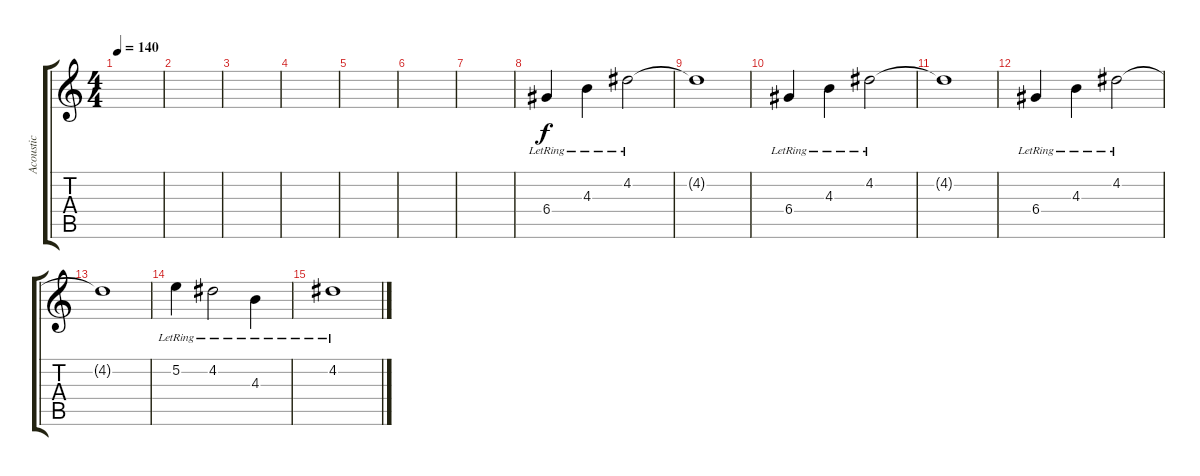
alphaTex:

\track ("Acoustic" "Acoustic") {instrument acousticguitarnylon}
\staff {score tabs}
\tuning (E4 B3 G3 D3 A2 E2) {hide}
\ts (4 4)
\tempo 140
\clef g2
\ks c
|
|
|
|
|
|
|
6.4{lr}.4{dy f} 4.3{lr}.4 4.2{lr}.2 |
4.2{t}.1 |
6.4{lr}.4 4.3{lr}.4 4.2{lr}.2 |
4.2{t}.1 |
6.4{lr}.4 4.3{lr}.4 4.2{lr}.2 |
4.2{t}.1 |
5.2{lr}.4 4.2{lr}.2 4.3{lr}.4 |
4.2{lr}.1
